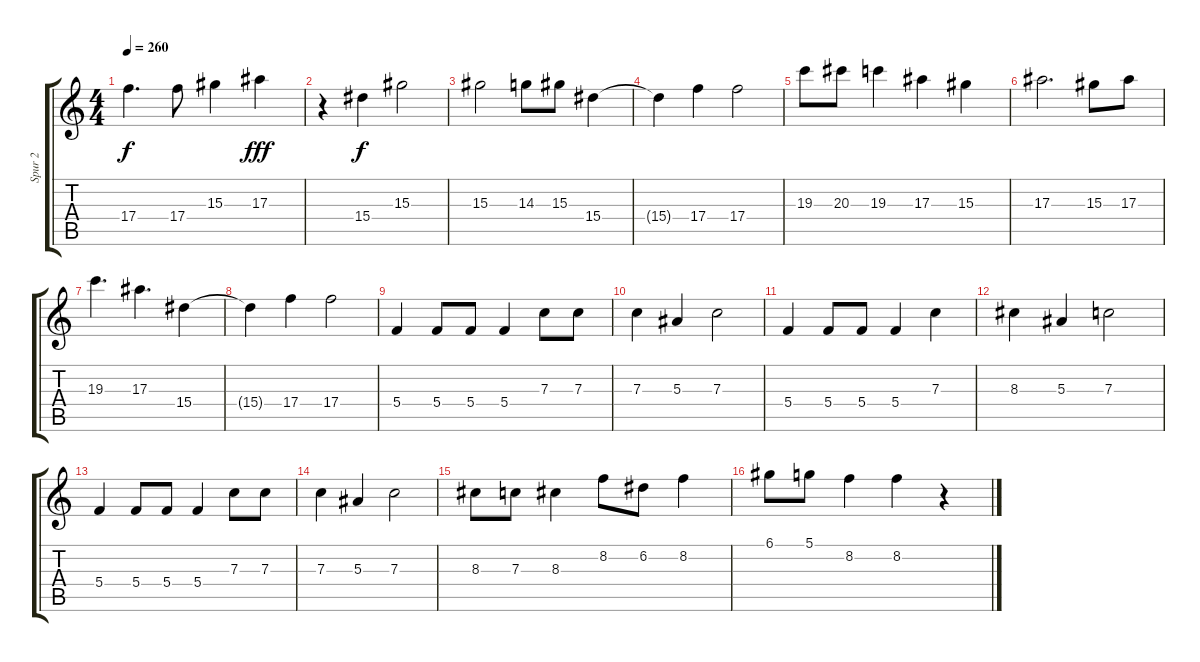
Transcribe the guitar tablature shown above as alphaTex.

\track ("Spur 2" "Spur 2") {instrument distortionguitar}
\staff {score tabs}
\tuning (D4 A3 F3 C3 G2 D2) {hide}
\ts (4 4)
\tempo 260
\clef g2
\ks c
17.4.4{d dy f} 17.4.8 15.3.4 17.3.4{dy fff} |
r.4 15.4.4{dy f} 15.3.2 |
15.3.2 14.3.8 15.3.8 15.4.4 |
15.4{t}.4 17.4.4 17.4.2 |
19.3.8 20.3.8 19.3.4 17.3.4 15.3.4 |
17.3.2{d} 15.3.8 17.3.8 |
19.3.4{d} 17.3.4{d} 15.4.4 |
15.4{t}.4 17.4.4 17.4.2 |
5.4.4 5.4.8 5.4.8 5.4.4 7.3.8 7.3.8 |
7.3.4 5.3.4 7.3.2 |
5.4.4 5.4.8 5.4.8 5.4.4 7.3.4 |
8.3.4 5.3.4 7.3.2 |
5.4.4 5.4.8 5.4.8 5.4.4 7.3.8 7.3.8 |
7.3.4 5.3.4 7.3.2 |
8.3.8 7.3.8 8.3.4 8.2.8 6.2.8 8.2.4 |
6.1.8 5.1.8 8.2.4 8.2.4 r.4
